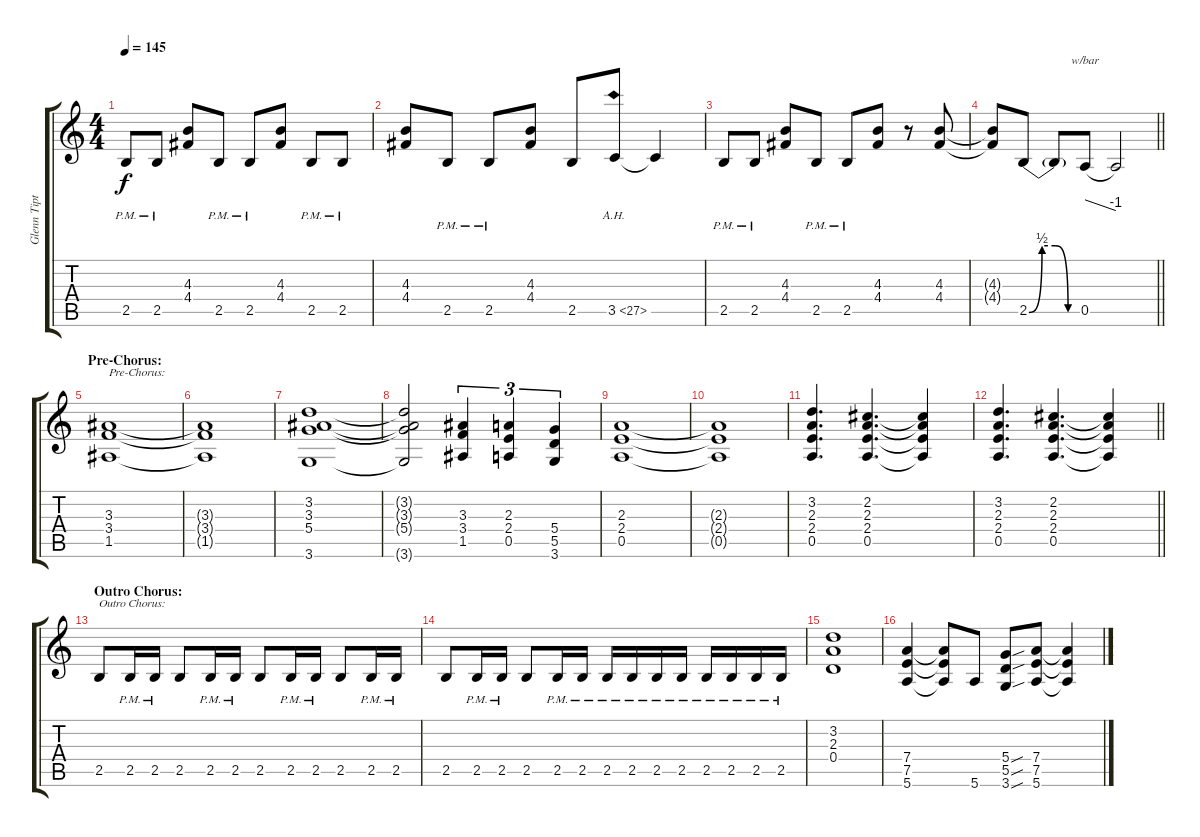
\track ("Glenn Tipton" "Glenn Tipt") {instrument distortionguitar}
\staff {score tabs}
\tuning (E4 B3 G3 D3 A2 E2) {hide}
\ts (4 4)
\tempo 145
\clef g2
\ks c
2.5{pm}.8{dy f} 2.5{pm}.8 (4.3 4.4).8 2.5{pm}.8 2.5{pm}.8 (4.3 4.4).8 2.5{pm}.8 2.5{pm}.8 |
(4.3 4.4).8 2.5{pm}.8 2.5{pm}.8 (4.3 4.4).8 2.5.8 3.5{ah 24}.8 3.5{t}.4 |
2.5{pm}.8 2.5{pm}.8 (4.3 4.4).8 2.5{pm}.8 2.5{pm}.8 (4.3 4.4).8 r.8 (4.3 4.4).8 |
\barLineRight lightlight
(4.3{t} 4.4{t}).8 2.5{be (custom 0 0 15 2 30 2 45 0 60 0)}.8 2.5{t}.8 0.5.8{tbe (dive default 0 0 60 -4)} 0.5{t}.2 |
\section ("" "Pre-Chorus:")
(3.3 3.4 1.5).1{txt "Pre-Chorus:"} |
(3.3{t} 3.4{t} 1.5{t}).1 |
(3.2 3.3 5.4 3.6).1 |
(3.2{t} 3.3{t} 5.4{t} 3.6{t}).2 (3.3 3.4 1.5).4{tu (3 2)} (2.3 2.4 0.5).4{tu (3 2)} (5.4 5.5 3.6).4{tu (3 2)} |
(2.3 2.4 0.5).1 |
(2.3{t} 2.4{t} 0.5{t}).1 |
(3.2 2.3 2.4 0.5).4{d} (2.2 2.3 2.4 0.5).4{d} (2.2{t} 2.3{t} 2.4{t} 0.5{t}).4 |
\barLineRight lightlight
(3.2 2.3 2.4 0.5).4{d} (2.2 2.3 2.4 0.5).4{d} (2.2{t} 2.3{t} 2.4{t} 0.5{t}).4 |
\section ("" "Outro Chorus:")
2.5.8{txt "Outro Chorus:"} 2.5{pm}.16 2.5{pm}.16 2.5.8 2.5{pm}.16 2.5{pm}.16 2.5.8 2.5{pm}.16 2.5{pm}.16 2.5.8 2.5{pm}.16 2.5{pm}.16 |
2.5.8 2.5{pm}.16 2.5{pm}.16 2.5.8 2.5{pm}.16 2.5{pm}.16 2.5{pm}.16 2.5{pm}.16 2.5{pm}.16 2.5{pm}.16 2.5{pm}.16 2.5{pm}.16 2.5{pm}.16 2.5{pm}.16 |
(3.2 2.3 0.4).1 |
(7.4 7.5 5.6).4 (7.4{t} 7.5{t} 5.6{t}).8 5.6.8 (5.4{sou} 5.5{sou} 3.6{sou}).8 (7.4 7.5 5.6).8 (7.4{t} 7.5{t} 5.6{t}).4
